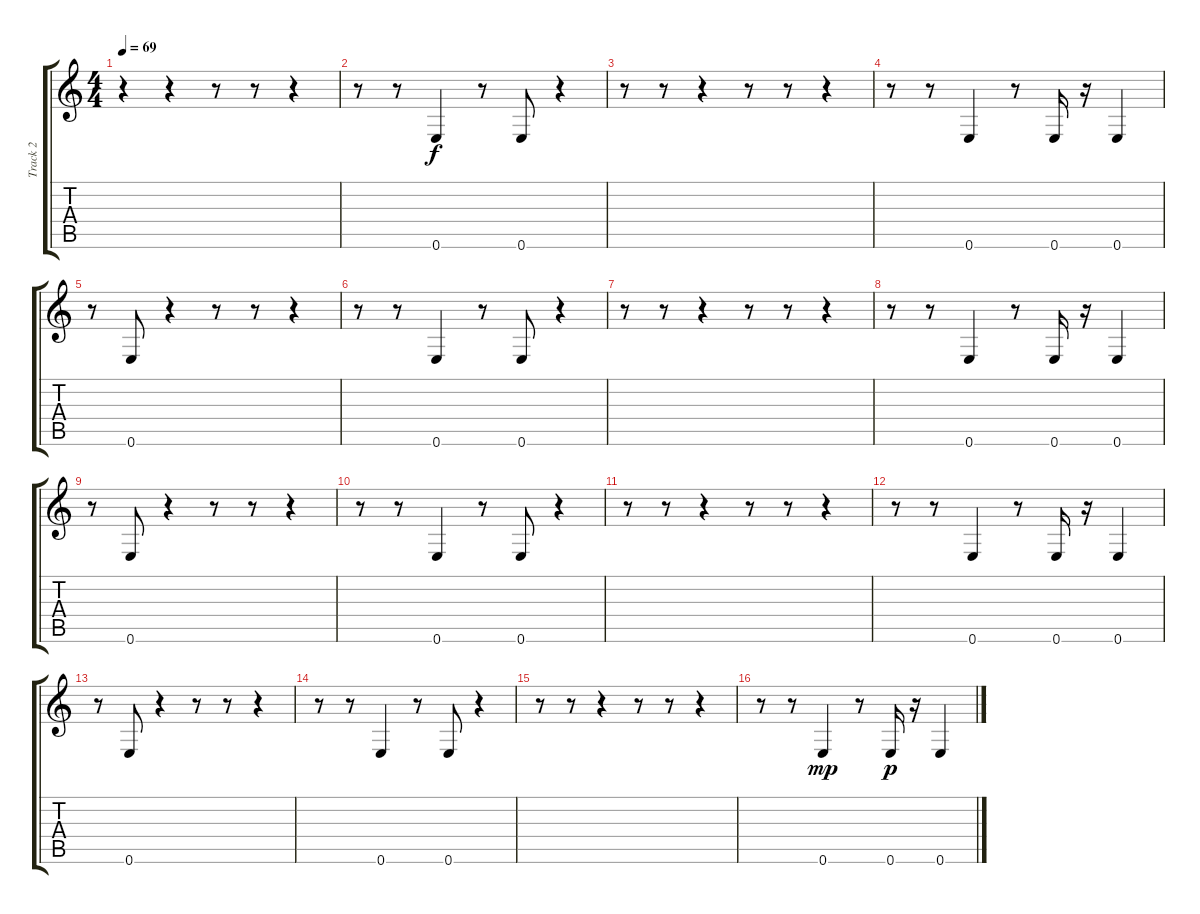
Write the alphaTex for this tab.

\track ("Track 2" "Track 2") {instrument electricbassfinger}
\staff {score tabs}
\tuning (E4 B3 G3 D3 A2 E2) {hide}
\ts (4 4)
\tempo 69
\clef g2
\ks c
r.4{dy f instrument electricbassfinger} r.4 r.8 r.8 r.4 |
r.8 r.8 0.6.4 r.8 0.6.8 r.4 |
r.8 r.8 r.4 r.8 r.8 r.4 |
r.8 r.8 0.6.4 r.8 0.6.16 r.16 0.6.4 |
r.8 0.6.8 r.4 r.8 r.8 r.4 |
r.8 r.8 0.6.4 r.8 0.6.8 r.4 |
r.8 r.8 r.4 r.8 r.8 r.4 |
r.8 r.8 0.6.4 r.8 0.6.16 r.16 0.6.4 |
r.8 0.6.8 r.4 r.8 r.8 r.4 |
r.8 r.8 0.6.4 r.8 0.6.8 r.4 |
r.8 r.8 r.4 r.8 r.8 r.4 |
r.8 r.8 0.6.4 r.8 0.6.16 r.16 0.6.4 |
r.8 0.6.8 r.4 r.8 r.8 r.4 |
r.8 r.8 0.6.4 r.8 0.6.8 r.4 |
r.8 r.8 r.4 r.8 r.8 r.4 |
r.8 r.8 0.6.4{dy mp} r.8 0.6.16{dy p} r.16 0.6.4
